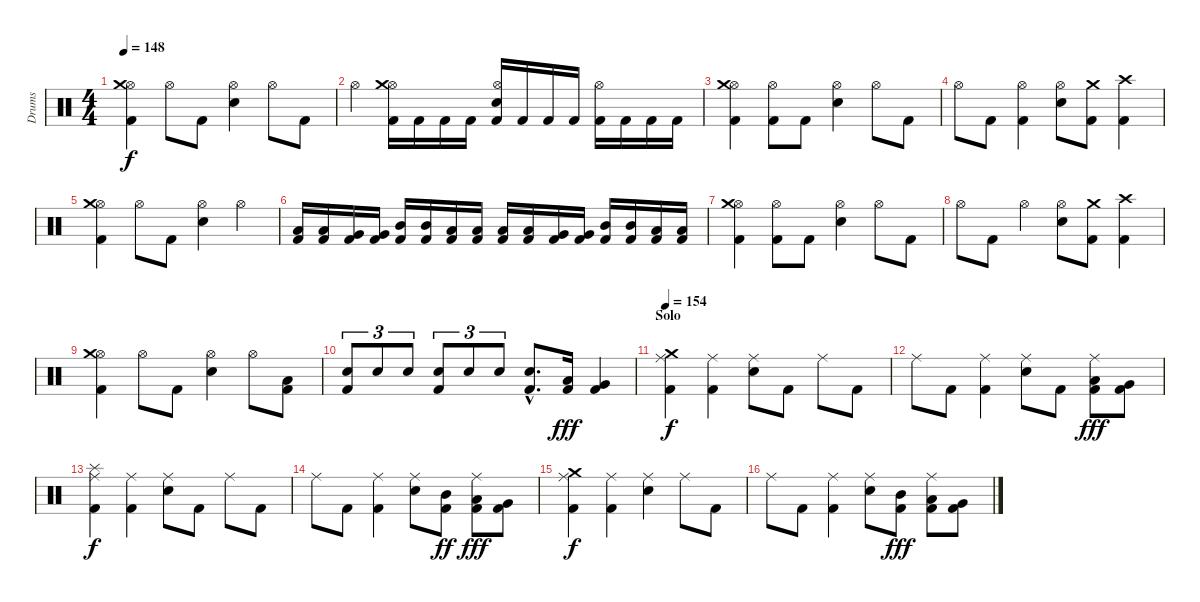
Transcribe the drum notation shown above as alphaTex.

\track ("Drums" "Drums") {instrument percussion}
\staff {score}
\articulation defaults
\ts (4 4)
\tempo 148
\clef neutral
\ks c
("Kick (hit) 2" "Hi-Hat (open)" "Crash medium (hit)").4{dy f} "Hi-Hat (open)".8 "Kick (hit) 2".8 ("Electric Snare (hit)" "Hi-Hat (open)").4 "Hi-Hat (open)".8 "Kick (hit) 2".8 |
"Hi-Hat (open)".4 ("Kick (hit) 2" "Hi-Hat (open)" "Crash medium (hit)").16 "Kick (hit) 2".16 "Kick (hit) 2".16 "Kick (hit) 2".16 ("Kick (hit) 2" "Electric Snare (hit)" "Hi-Hat (open)").16 "Kick (hit) 2".16 "Kick (hit) 2".16 "Kick (hit) 2".16 ("Kick (hit) 2" "Hi-Hat (open)").16 "Kick (hit) 2".16 "Kick (hit) 2".16 "Kick (hit) 2".16 |
("Kick (hit) 2" "Hi-Hat (open)" "Crash medium (hit)").4 ("Kick (hit) 2" "Hi-Hat (open)").8 "Kick (hit) 2".8 ("Electric Snare (hit)" "Hi-Hat (open)").4 "Hi-Hat (open)".8 "Kick (hit) 2".8 |
"Hi-Hat (open)".8 "Kick (hit) 2".8 ("Kick (hit) 2" "Hi-Hat (open)").4 ("Electric Snare (hit)" "Hi-Hat (open)").8 ("Kick (hit) 2" "Crash medium (hit)").8 ("Kick (hit) 2" "Crash high (hit)").4 |
("Kick (hit) 2" "Hi-Hat (open)" "Crash medium (hit)").4 "Hi-Hat (open)".8 "Kick (hit) 2".8 ("Electric Snare (hit)" "Hi-Hat (open)").4 "Hi-Hat (open)".4 |
("Kick (hit) 2" "Low Tom (hit)").16 ("Kick (hit) 2" "Low Tom (hit)").16 ("Kick (hit) 2" "Very Low Tom (hit)").16 ("Kick (hit) 2" "Very Low Tom (hit)").16 ("Kick (hit) 2" "Mid Tom (hit)").16 ("Kick (hit) 2" "Mid Tom (hit)").16 ("Kick (hit) 2" "Low Tom (hit)").16 ("Kick (hit) 2" "Low Tom (hit)").16 ("Kick (hit) 2" "Low Tom (hit)").16 ("Kick (hit) 2" "Low Tom (hit)").16 ("Kick (hit) 2" "Very Low Tom (hit)").16 ("Kick (hit) 2" "Very Low Tom (hit)").16 ("Kick (hit) 2" "Mid Tom (hit)").16 ("Kick (hit) 2" "Mid Tom (hit)").16 ("Kick (hit) 2" "Low Tom (hit)").16 ("Kick (hit) 2" "Low Tom (hit)").16 |
("Kick (hit) 2" "Hi-Hat (open)" "Crash medium (hit)").4 ("Kick (hit) 2" "Hi-Hat (open)").8 "Kick (hit) 2".8 ("Electric Snare (hit)" "Hi-Hat (open)").4 "Hi-Hat (open)".8 "Kick (hit) 2".8 |
"Hi-Hat (open)".8 "Kick (hit) 2".8 "Hi-Hat (open)".4 ("Electric Snare (hit)" "Hi-Hat (open)").8 ("Kick (hit) 2" "Crash medium (hit)").8 ("Kick (hit) 2" "Crash high (hit)").4 |
("Kick (hit) 2" "Hi-Hat (open)" "Crash medium (hit)").4 "Hi-Hat (open)".8 "Kick (hit) 2".8 ("Electric Snare (hit)" "Hi-Hat (open)").4 "Hi-Hat (open)".8 ("Kick (hit) 2" "Low Tom (hit)").8 |
("Kick (hit) 2" "Electric Snare (hit)").8{tu (3 2)} "Electric Snare (hit)".8{tu (3 2)} "Electric Snare (hit)".8{tu (3 2)} ("Kick (hit) 2" "Electric Snare (hit)").8{tu (3 2)} "Electric Snare (hit)".8{tu (3 2)} "Electric Snare (hit)".8{tu (3 2)} ("Kick (hit) 2"{hac} "Electric Snare (hit)"{hac}).8{d} ("Kick (hit) 2" "Low Tom (hit)").16{dy fff} ("Kick (hit) 2" "Very Low Tom (hit)").4 |
\section ("" "Solo")
\tempo 154
("Kick (hit) 2" "Ride (middle)" "Crash medium (hit)").4{dy f} ("Kick (hit) 2" "Ride (middle)").4 ("Electric Snare (hit)" "Ride (middle)").8 "Kick (hit) 2".8 "Ride (middle)".8 "Kick (hit) 2".8 |
"Ride (middle)".8 "Kick (hit) 2".8 ("Kick (hit) 2" "Ride (middle)").4 ("Electric Snare (hit)" "Ride (middle)").8 "Kick (hit) 2".8 ("Kick (hit) 2" "Low Tom (hit)" "Ride (middle)").8{dy fff} ("Kick (hit) 2" "Very Low Tom (hit)").8 |
("Kick (hit) 2" "Ride (middle)" "Splash (hit)").4{dy f} ("Kick (hit) 2" "Ride (middle)").4 ("Electric Snare (hit)" "Ride (middle)").8 "Kick (hit) 2".8 "Ride (middle)".8 "Kick (hit) 2".8 |
"Ride (middle)".8 "Kick (hit) 2".8 ("Kick (hit) 2" "Ride (middle)").4 ("Electric Snare (hit)" "Ride (middle)").8 ("Kick (hit) 2" "Mid Tom (hit)").8{dy ff} ("Kick (hit) 2" "Low Tom (hit)" "Ride (middle)").8{dy fff} ("Kick (hit) 2" "Very Low Tom (hit)").8 |
("Kick (hit) 2" "Ride (middle)" "Crash medium (hit)").4{dy f} ("Kick (hit) 2" "Ride (middle)").4 ("Electric Snare (hit)" "Ride (middle)").4 "Ride (middle)".8 "Kick (hit) 2".8 |
"Ride (middle)".8 "Kick (hit) 2".8 ("Kick (hit) 2" "Ride (middle)").4 ("Electric Snare (hit)" "Ride (middle)").8 ("Kick (hit) 2" "Mid Tom (hit)").8{dy fff} ("Kick (hit) 2" "Low Tom (hit)" "Ride (middle)").8 ("Kick (hit) 2" "Very Low Tom (hit)").8
